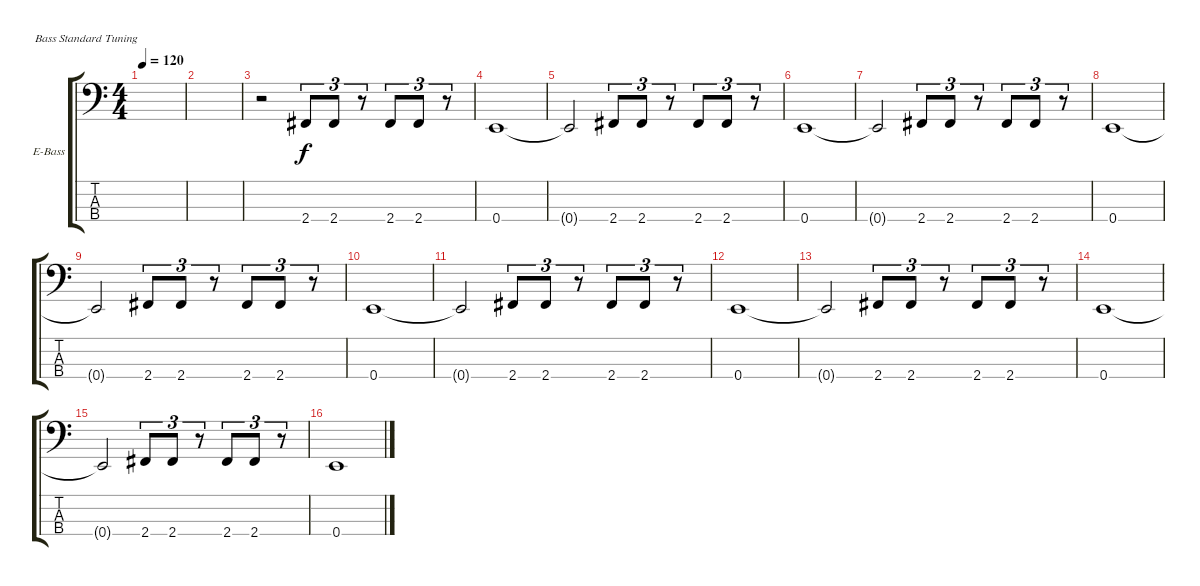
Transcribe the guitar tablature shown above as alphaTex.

\defaultSystemsLayout 4
\bracketExtendMode groupsimilarinstruments
\firstSystemTrackNameOrientation horizontal
\otherSystemsTrackNameOrientation horizontal
\track ("Cliff Burton (Main Bass)" "E-Bass") {instrument electricbassfinger}
\staff {score tabs}
\tuning (G2 D2 A1 E1)
\ts (4 4)
\tempo 120
\clef f4
\ks c
|
|
r.2 2.4.8{tu (3 2)} 2.4.8{tu (3 2)} r.8{tu (3 2)} 2.4.8{tu (3 2)} 2.4.8{tu (3 2)} r.8{tu (3 2)} |
0.4.1 |
0.4{t}.2 2.4.8{tu (3 2)} 2.4.8{tu (3 2)} r.8{tu (3 2)} 2.4.8{tu (3 2)} 2.4.8{tu (3 2)} r.8{tu (3 2)} |
0.4.1 |
0.4{t}.2 2.4.8{tu (3 2)} 2.4.8{tu (3 2)} r.8{tu (3 2)} 2.4.8{tu (3 2)} 2.4.8{tu (3 2)} r.8{tu (3 2)} |
0.4.1 |
0.4{t}.2 2.4.8{tu (3 2)} 2.4.8{tu (3 2)} r.8{tu (3 2)} 2.4.8{tu (3 2)} 2.4.8{tu (3 2)} r.8{tu (3 2)} |
0.4.1 |
0.4{t}.2 2.4.8{tu (3 2)} 2.4.8{tu (3 2)} r.8{tu (3 2)} 2.4.8{tu (3 2)} 2.4.8{tu (3 2)} r.8{tu (3 2)} |
0.4.1 |
0.4{t}.2 2.4.8{tu (3 2)} 2.4.8{tu (3 2)} r.8{tu (3 2)} 2.4.8{tu (3 2)} 2.4.8{tu (3 2)} r.8{tu (3 2)} |
0.4.1 |
0.4{t}.2 2.4.8{tu (3 2)} 2.4.8{tu (3 2)} r.8{tu (3 2)} 2.4.8{tu (3 2)} 2.4.8{tu (3 2)} r.8{tu (3 2)} |
0.4.1
